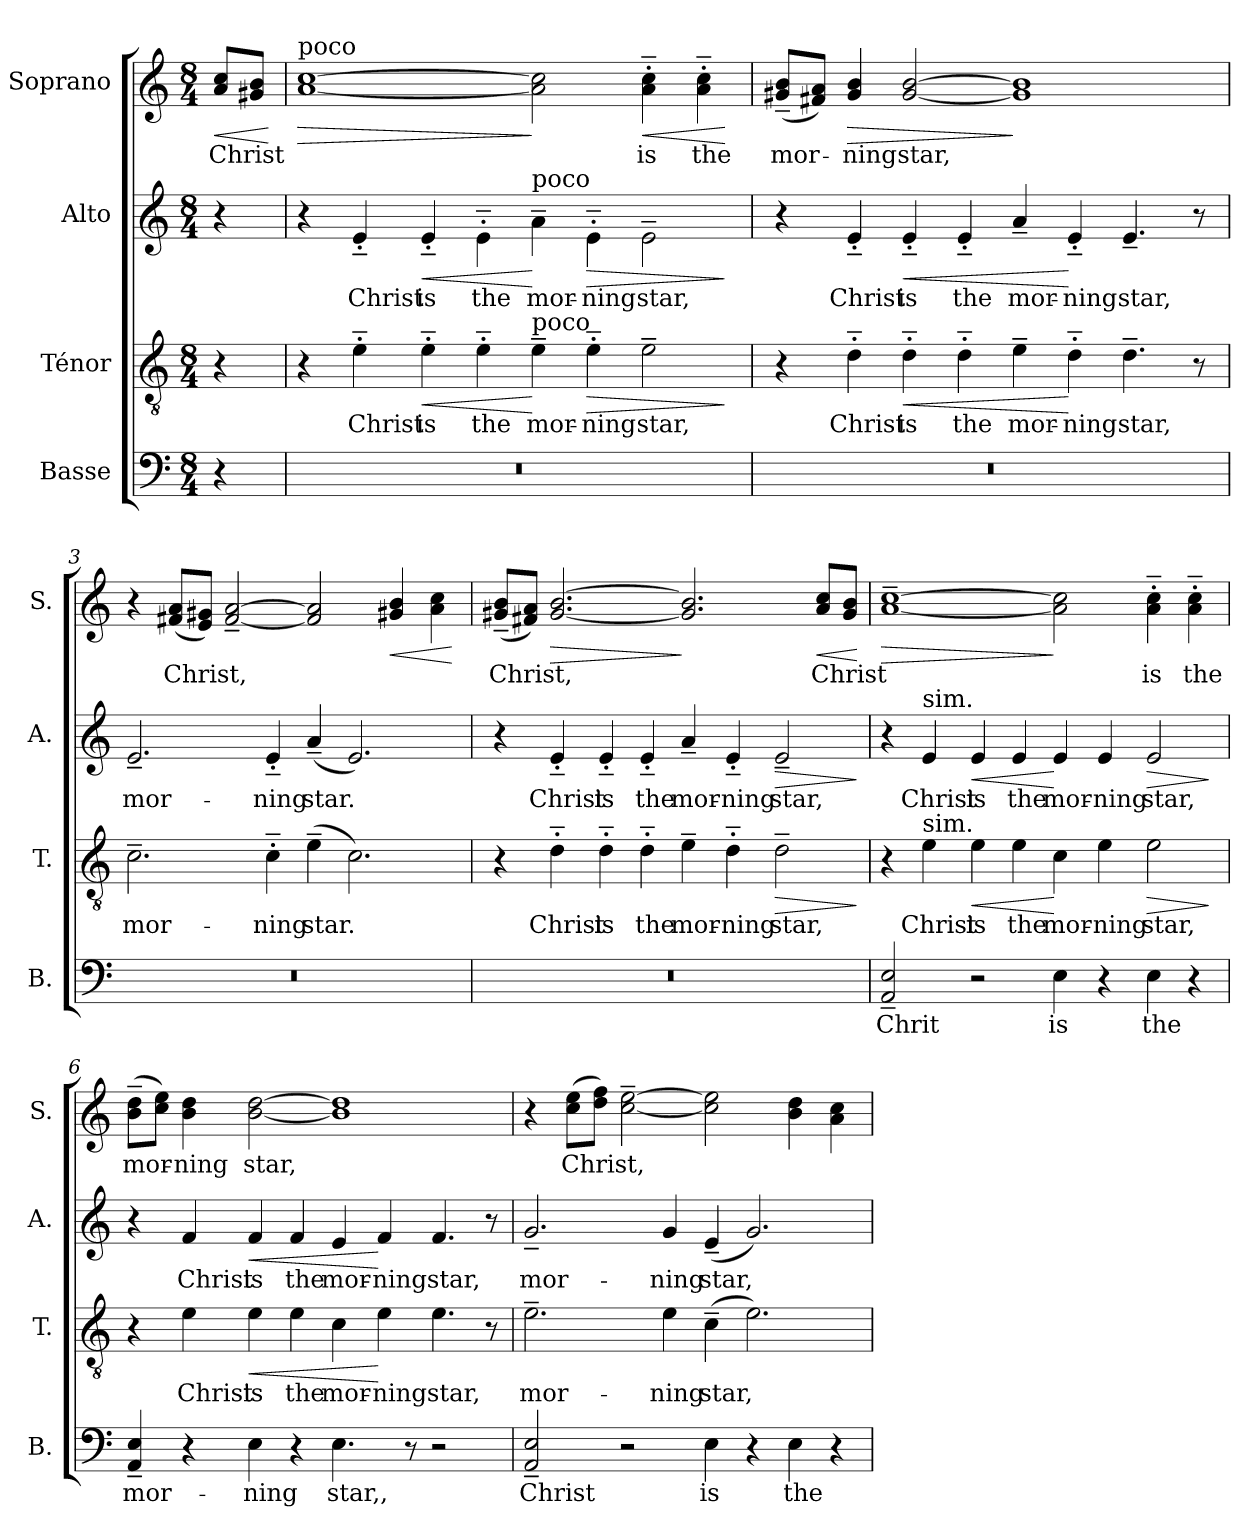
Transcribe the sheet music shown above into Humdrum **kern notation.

**kern	**text	**kern	**text	**dynam	**kern	**text	**dynam	**kern	**text	**dynam
*part4	*part4	*part3	*part3	*part3	*part2	*part2	*part2	*part1	*part1	*part1
*staff4	*staff4	*staff3	*staff3	*staff3	*staff2	*staff2	*staff2	*staff1	*staff1	*staff1
*I"Basse	*	*I"Ténor	*	*	*I"Alto	*	*	*I"Soprano	*	*
*I'B.	*	*I'T.	*	*	*I'A.	*	*	*I'S.	*	*
*clefF4	*	*clefGv2	*	*	*clefG2	*	*	*clefG2	*	*
*k[]	*	*k[]	*	*	*k[]	*	*	*k[]	*	*
*M8/4	*	*M8/4	*	*	*M8/4	*	*	*M8/4	*	*
=	=	=	=	=	=	=	=	=	=	=
!	!	!	!	!	!	!	!	!	!LO:LY:b	!LO:HP:b
4r	.	4r	.	.	4r	.	.	8a/ 8cc/L	Christ	<
.	.	.	.	.	.	.	.	8g#X/ 8b/J	.	.
.	.	.	.	.	.	.	.	.	.	[
=1	=1	=1	=1	=1	=1	=1	=1	=1	=1	=1
!	!	!	!	!	!	!	!	!LO:TX:a:t=poco	!	!
!	!	!	!	!	!	!	!	!	!	!LO:HP:b
0r	.	4r	.	.	4r	.	.	[1a [1cc	.	>
!	!	!	!LO:LY:b	!	!	!LO:LY:b	!	!	!	!
.	.	4e'~\	Christ	.	4e'>~>/	Christ	.	.	.	.
!	!	!	!LO:LY:b	!LO:HP:b	!	!LO:LY:b	!LO:HP:b	!	!	!
.	.	4e'~\	is	<	4e'>~>/	is	<	.	.	.
!	!	!	!LO:LY:b	!	!	!LO:LY:b	!	!	!	!
.	.	4e'~\	the	.	4e'>~>\	the	.	.	.	.
!	!	!	!	!	!LO:TX:a:t=poco	!	!	!	!	!
!	!	!LO:TX:a:t=poco	!	!	!	!	!	!	!	!
!	!	!	!LO:LY:b	!	!	!LO:LY:b	!	!	!	!
.	.	4e~\	mor-	[	4a~>\	mor-	[	2a\] 2cc\]	.	]
!	!	!	!LO:LY:b	!LO:HP:b	!	!LO:LY:b	!LO:HP:b	!	!	!
.	.	4e'~\	-ning	>	4e'>~>\	-ning	>	.	.	.
!	!	!	!LO:LY:b	!	!	!LO:LY:b	!	!	!LO:LY:b	!LO:HP:b
.	.	2e~\	star,	.	2e~>\	star,	.	4a\'~ 4cc\'~	is	<
!	!	!	!	!	!	!	!	!	!LO:LY:b	!
.	.	.	.	.	.	.	.	4a\'~ 4cc\'~	the	.
.	.	.	.	]	.	.	]	.	.	[
=2	=2	=2	=2	=2	=2	=2	=2	=2	=2	=2
!	!	!	!	!	!	!	!	!	!LO:LY:b	!
0r	.	4r	.	.	4r	.	.	(>8g#X/~> 8b/~>L	mor-	.
.	.	.	.	.	.	.	.	8f#X/ 8a/J)	.	.
!	!	!	!LO:LY:b	!	!	!LO:LY:b	!	!	!LO:LY:b	!LO:HP:b
.	.	4d'~\	Christ	.	4e'>~>/	Christ	.	4g#/ 4b/	-ning	>
!	!	!	!LO:LY:b	!LO:HP:b	!	!LO:LY:b	!LO:HP:b	!	!LO:LY:b	!
.	.	4d'~\	is	<	4e'>~>/	is	<	[2g#/ [2b/	star,	.
!	!	!	!LO:LY:b	!	!	!LO:LY:b	!	!	!	!
.	.	4d'~\	the	.	4e'>~>/	the	.	.	.	.
!	!	!	!LO:LY:b	!	!	!LO:LY:b	!	!	!	!
.	.	4e~\	mor-	.	4a~/	mor-	.	1g#] 1b]	.	]
!	!	!	!LO:LY:b	!	!	!LO:LY:b	!	!	!	!
.	.	4d'~\	-ning	[	4e'>~>/	-ning	[	.	.	.
!	!	!	!LO:LY:b	!	!	!LO:LY:b	!	!	!	!
.	.	4.d~\	star,	.	4.e~>/	star,	.	.	.	.
.	.	8r	.	.	8r	.	.	.	.	.
!!LO:LB:g=z
=3	=3	=3	=3	=3	=3	=3	=3	=3	=3	=3
!	!	!	!LO:LY:b	!	!	!LO:LY:b	!	!	!	!
0r	.	2.c~\	mor-	.	2.e~>/	mor-	.	4r	.	.
!	!	!	!	!	!	!	!	!	!LO:LY:b	!
.	.	.	.	.	.	.	.	(>8f#X/ 8a/L	Christ,	.
.	.	.	.	.	.	.	.	8e/ 8g#X/J)	.	.
.	.	.	.	.	.	.	.	[2f#/~> [2a/~>	.	.
!	!	!	!LO:LY:b	!	!	!LO:LY:b	!	!	!	!
.	.	4c'>~>\	-ning	.	4e'>~>/	-ning	.	.	.	.
!	!	!	!LO:LY:b	!	!	!LO:LY:b	!	!	!	!
.	.	(4e~\	star.	.	(>4a~>/	star.	.	2f#/] 2a/]	.	.
.	.	2.c\)	.	.	2.e/)	.	.	.	.	.
!	!	!	!	!	!	!	!	!	!	!LO:HP:b
.	.	.	.	.	.	.	.	4g#X/ 4b/	.	<
.	.	.	.	.	.	.	.	4a\ 4cc\	.	.
.	.	.	.	.	.	.	.	.	.	[
=4	=4	=4	=4	=4	=4	=4	=4	=4	=4	=4
!	!	!	!	!	!	!	!	!	!LO:LY:b	!
0r	.	4r	.	.	4r	.	.	(>8g#X/~> 8b/~>L	Christ,	.
.	.	.	.	.	.	.	.	8f#X/ 8a/J)	.	.
!	!	!	!LO:LY:b	!	!	!LO:LY:b	!	!	!	!LO:HP:b
.	.	4d'~\	Christ	.	4e'>~>/	Christ	.	[2.g#/ [2.b/	.	>
!	!	!	!LO:LY:b	!	!	!LO:LY:b	!	!	!	!
.	.	4d'~\	is	.	4e'>~>/	is	.	.	.	.
!	!	!	!LO:LY:b	!	!	!LO:LY:b	!	!	!	!
.	.	4d'~\	the	.	4e'>~>/	the	.	.	.	.
!	!	!	!LO:LY:b	!	!	!LO:LY:b	!	!	!	!
.	.	4e~\	mor-	.	4a~>/	mor-	.	2.g#/] 2.b/]	.	]
!	!	!	!LO:LY:b	!	!	!LO:LY:b	!	!	!	!
.	.	4d'~\	-ning	.	4e'>~>/	-ning	.	.	.	.
!	!	!	!LO:LY:b	!LO:HP:b	!	!LO:LY:b	!LO:HP:b	!	!	!
.	.	2d~\	star,	>	2e~>/	star,	>	.	.	.
!	!	!	!	!	!	!	!	!	!LO:LY:b	!LO:HP:b
.	.	.	.	.	.	.	.	8a/ 8cc/L	Christ	<
.	.	.	.	.	.	.	.	8g#/ 8b/J	.	.
.	.	.	.	]	.	.	]	.	.	[
!!LO:PB:g=z
=5	=5	=5	=5	=5	=5	=5	=5	=5	=5	=5
!	!LO:LY:b	!	!	!	!	!	!	!	!	!LO:HP:b
2AA/~> 2E/~>	Chrit	4r	.	.	4r	.	.	[1a~ [1cc~	.	>
!	!	!	!	!	!LO:TX:a:t=sim.	!	!	!	!	!
!	!	!LO:TX:a:t=sim.	!	!	!	!	!	!	!	!
!	!	!	!LO:LY:b	!	!	!LO:LY:b	!	!	!	!
.	.	4e\	Christ	.	4e/	Christ	.	.	.	.
!	!	!	!LO:LY:b	!LO:HP:b	!	!LO:LY:b	!LO:HP:b	!	!	!
2r	.	4e\	is	<	4e/	is	<	.	.	.
!	!	!	!LO:LY:b	!	!	!LO:LY:b	!	!	!	!
.	.	4e\	the	.	4e/	the	.	.	.	.
!	!LO:LY:b	!	!LO:LY:b	!	!	!LO:LY:b	!	!	!	!
4E\	is	4c\	mor-	[	4e/	mor-	[	2a\] 2cc\]	.	]
!	!	!	!LO:LY:b	!	!	!LO:LY:b	!	!	!	!
4r	.	4e\	-ning	.	4e/	-ning	.	.	.	.
!	!LO:LY:b	!	!LO:LY:b	!LO:HP:b	!	!LO:LY:b	!LO:HP:b	!	!LO:LY:b	!
4E\	the	2e\	star,	>	2e/	star,	>	4a\'~ 4cc\'~	is	.
!	!	!	!	!	!	!	!	!	!LO:LY:b	!
4r	.	.	.	.	.	.	.	4a\'~ 4cc\'~	the	.
.	.	.	.	]	.	.	]	.	.	.
=6	=6	=6	=6	=6	=6	=6	=6	=6	=6	=6
!	!LO:LY:b	!	!	!	!	!	!	!	!LO:LY:b	!
4AA/~> 4E/~>	mor-	4r	.	.	4r	.	.	(8b\~ 8dd\~L	mor-	.
.	.	.	.	.	.	.	.	8cc\ 8ee\J)	.	.
!	!	!	!LO:LY:b	!	!	!LO:LY:b	!	!	!LO:LY:b	!
4r	.	4e\	Christ	.	4f/	Christ	.	4b\ 4dd\	-ning	.
!	!LO:LY:b	!	!LO:LY:b	!LO:HP:b	!	!LO:LY:b	!LO:HP:b	!	!LO:LY:b	!
4E\	-ning	4e\	is	<	4f/	is	<	[2b\ [2dd\	star,	.
!	!	!	!LO:LY:b	!	!	!LO:LY:b	!	!	!	!
4r	.	4e\	the	.	4f/	the	.	.	.	.
!	!LO:LY:b	!	!LO:LY:b	!	!	!LO:LY:b	!	!	!	!
4.E\	star,,	4c\	mor-	.	4e/	mor-	.	1b] 1dd]	.	.
!	!	!	!LO:LY:b	!	!	!LO:LY:b	!	!	!	!
.	.	4e\	-ning	[	4f/	-ning	[	.	.	.
8r	.	.	.	.	.	.	.	.	.	.
!	!	!	!LO:LY:b	!	!	!LO:LY:b	!	!	!	!
2r	.	4.e\	star,	.	4.f/	star,	.	.	.	.
.	.	8r	.	.	8r	.	.	.	.	.
!!LO:LB:g=z
=7	=7	=7	=7	=7	=7	=7	=7	=7	=7	=7
!	!LO:LY:b	!	!LO:LY:b	!	!	!LO:LY:b	!	!	!	!
2AA/~> 2E/~>	Christ	2.e~\	mor-	.	2.g~>/	mor-	.	4r	.	.
!	!	!	!	!	!	!	!	!	!LO:LY:b	!
.	.	.	.	.	.	.	.	(8cc\ 8ee\L	Christ,	.
.	.	.	.	.	.	.	.	8dd\ 8ff\J)	.	.
2r	.	.	.	.	.	.	.	[2cc\~ [2ee\~	.	.
!	!	!	!LO:LY:b	!	!	!LO:LY:b	!	!	!	!
.	.	4e\	-ning	.	4g/	-ning	.	.	.	.
!	!LO:LY:b	!	!LO:LY:b	!	!	!LO:LY:b	!	!	!	!
4E\	is	(4c~\	star,	.	(>4e~>/	star,	.	2cc\] 2ee\]	.	.
4r	.	2.e\)	.	.	2.g/)	.	.	.	.	.
!	!LO:LY:b	!	!	!	!	!	!	!	!	!
4E\	the	.	.	.	.	.	.	4b\ 4dd\	.	.
4r	.	.	.	.	.	.	.	4a\ 4cc\	.	.
=	=	=	=	=	=	=	=	=	=	=
*-	*-	*-	*-	*-	*-	*-	*-	*-	*-	*-
